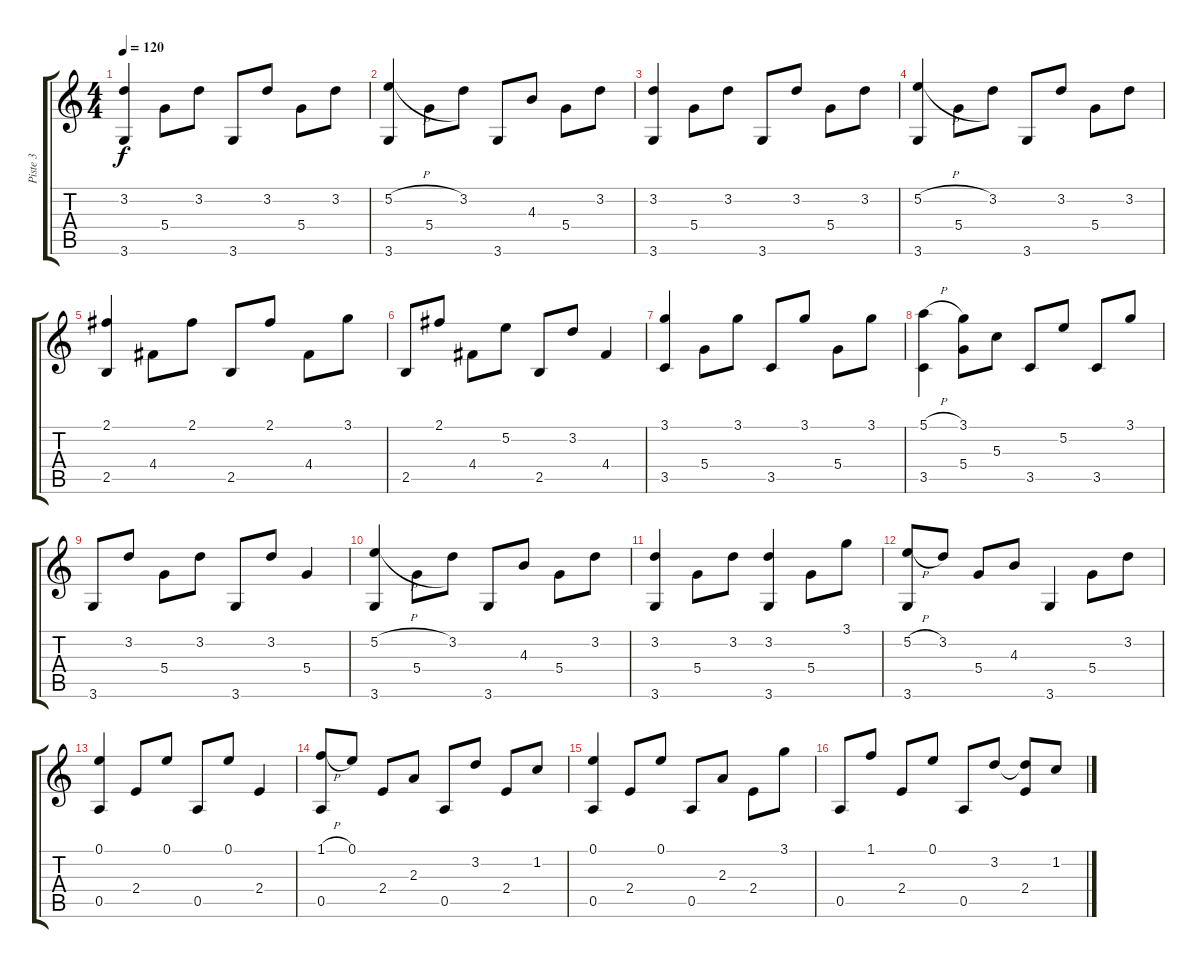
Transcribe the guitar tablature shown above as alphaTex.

\track ("Piste 3" "Piste 3") {instrument acousticguitarsteel}
\staff {score tabs}
\tuning (E4 B3 G3 D3 A2 E2) {hide}
\ts (4 4)
\tempo 120
\clef g2
\ks c
(3.2 3.6).4{dy f} 5.4.8 3.2.8 3.6.8 3.2.8 5.4.8 3.2.8 |
(5.2{h} 3.6).4 5.4.8 3.2.8 3.6.8 4.3.8 5.4.8 3.2.8 |
(3.2 3.6).4 5.4.8 3.2.8 3.6.8 3.2.8 5.4.8 3.2.8 |
(5.2{h} 3.6).4 5.4.8 3.2.8 3.6.8 3.2.8 5.4.8 3.2.8 |
(2.1 2.5).4 4.4.8 2.1.8 2.5.8 2.1.8 4.4.8 3.1.8 |
2.5.8 2.1.8 4.4.8 5.2.8 2.5.8 3.2.8 4.4.4 |
(3.1 3.5).4 5.4.8 3.1.8 3.5.8 3.1.8 5.4.8 3.1.8 |
(5.1{h} 3.5).4 (3.1 5.4).8 5.3.8 3.5.8 5.2.8 3.5.8 3.1.8 |
3.6.8 3.2.8 5.4.8 3.2.8 3.6.8 3.2.8 5.4.4 |
(5.2{h} 3.6).4 5.4.8 3.2.8 3.6.8 4.3.8 5.4.8 3.2.8 |
(3.2 3.6).4 5.4.8 3.2.8 (3.2 3.6).4 5.4.8 3.1.8 |
(5.2{h} 3.6).8 3.2.8 5.4.8 4.3.8 3.6.4 5.4.8 3.2.8 |
(0.1 0.5).4 2.4.8 0.1.8 0.5.8 0.1.8 2.4.4 |
(1.1{h} 0.5).8 0.1.8 2.4.8 2.3.8 0.5.8 3.2.8 2.4.8 1.2.8 |
(0.1 0.5).4 2.4.8 0.1.8 0.5.8 2.3.8 2.4.8 3.1.8 |
0.5.8 1.1.8 2.4.8 0.1.8 0.5.8 3.2.8 (3.2{t} 2.4).8 1.2.8
